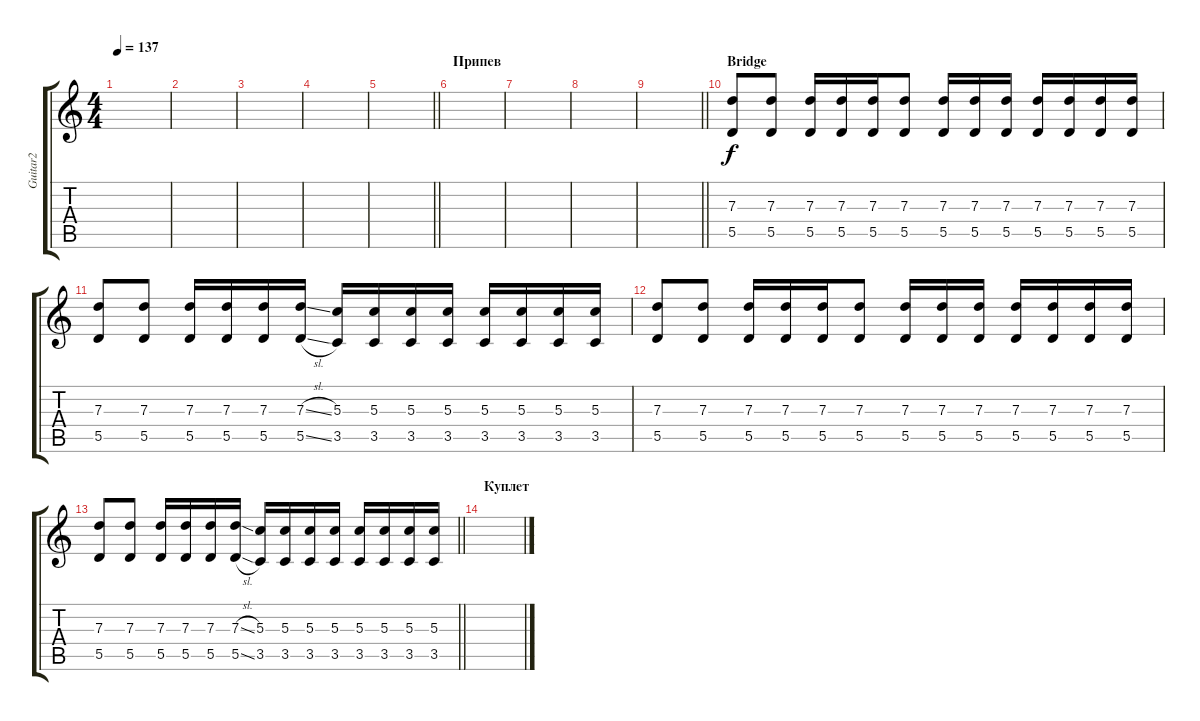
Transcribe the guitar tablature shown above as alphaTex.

\track ("Guitar2" "Guitar2") {instrument distortionguitar}
\staff {score tabs}
\tuning (E4 B3 G3 D3 A2 E2) {hide}
\ts (4 4)
\tempo 137
\clef g2
\ks c
|
|
|
|
\barLineRight lightlight
|
\section ("" "Припев")
|
|
|
\barLineRight lightlight
|
\section ("" "Bridge")
(7.3 5.5).8{volume 9 instrument distortionguitar} (7.3 5.5).8 (7.3 5.5).16 (7.3 5.5).16 (7.3 5.5).16 (7.3 5.5).8 (7.3 5.5).16 (7.3 5.5).16 (7.3 5.5).16 (7.3 5.5).16 (7.3 5.5).16 (7.3 5.5).16 (7.3 5.5).16 |
(7.3 5.5).8 (7.3 5.5).8 (7.3 5.5).16 (7.3 5.5).16 (7.3 5.5).16 (7.3{sl} 5.5{sl}).16 (5.3 3.5).16 (5.3 3.5).16 (5.3 3.5).16 (5.3 3.5).16 (5.3 3.5).16 (5.3 3.5).16 (5.3 3.5).16 (5.3 3.5).16 |
(7.3 5.5).8 (7.3 5.5).8 (7.3 5.5).16 (7.3 5.5).16 (7.3 5.5).16 (7.3 5.5).8 (7.3 5.5).16 (7.3 5.5).16 (7.3 5.5).16 (7.3 5.5).16 (7.3 5.5).16 (7.3 5.5).16 (7.3 5.5).16 |
\barLineRight lightlight
(7.3 5.5).8 (7.3 5.5).8 (7.3 5.5).16 (7.3 5.5).16 (7.3 5.5).16 (7.3{sl} 5.5{sl}).16 (5.3 3.5).16 (5.3 3.5).16 (5.3 3.5).16 (5.3 3.5).16 (5.3 3.5).16 (5.3 3.5).16 (5.3 3.5).16 (5.3 3.5).16 |
\section ("" "Куплет")
